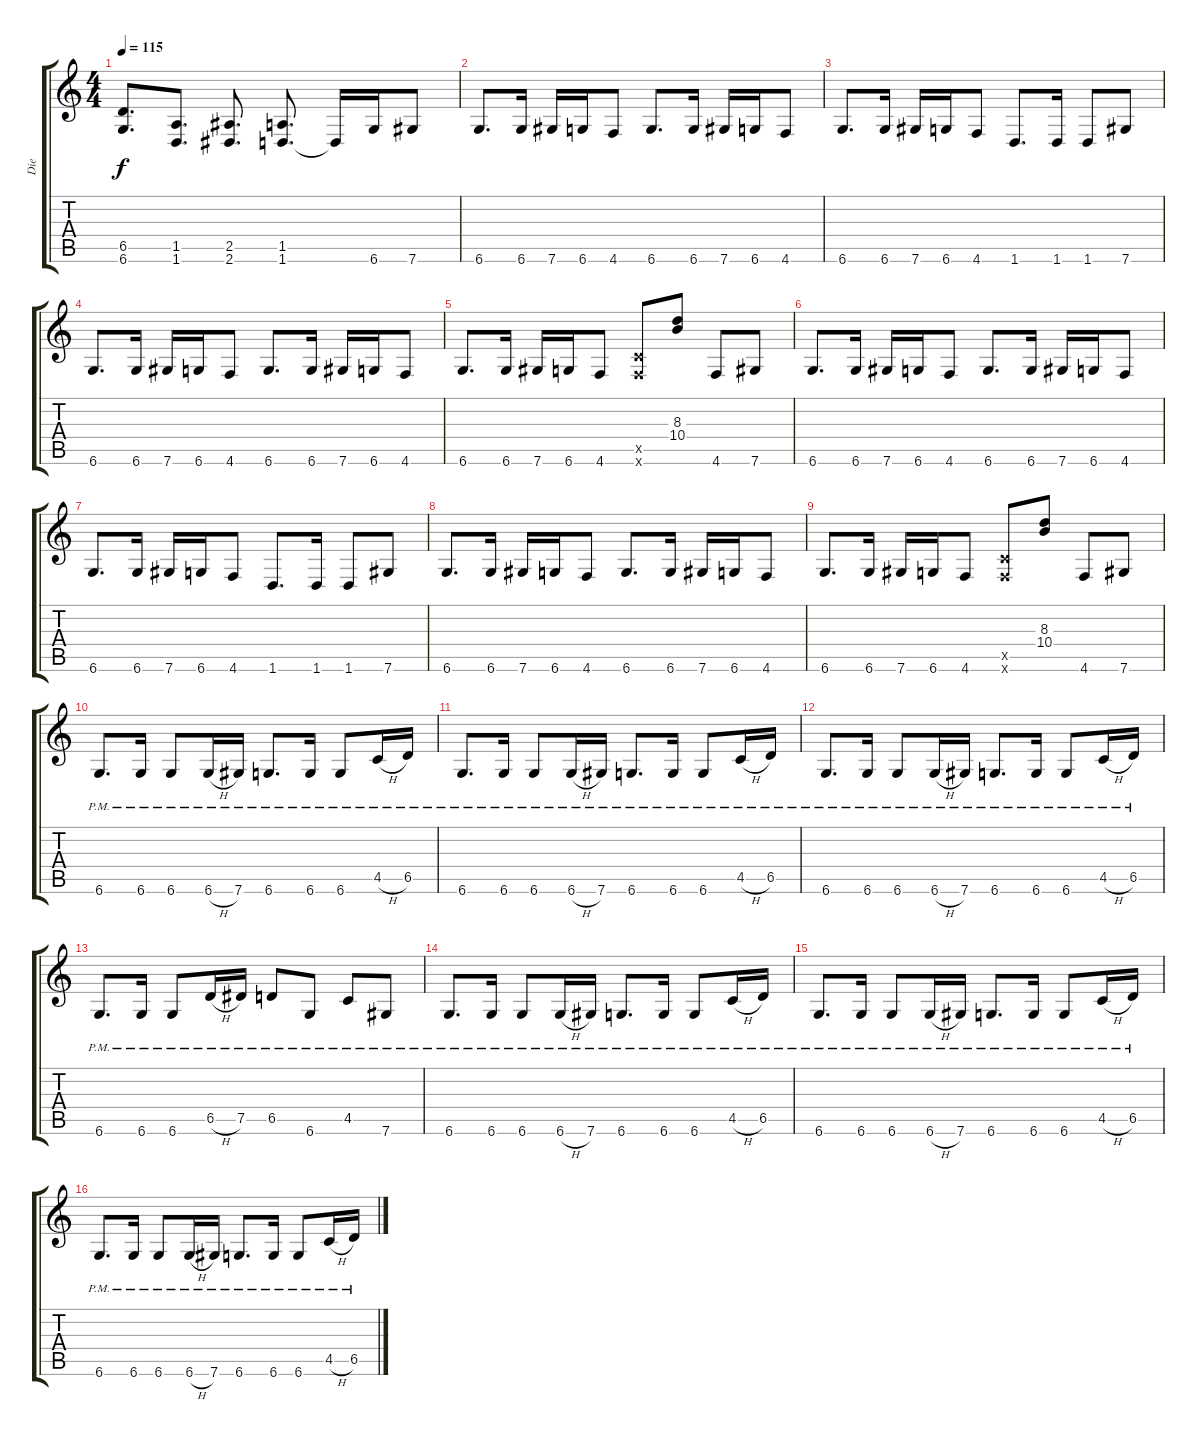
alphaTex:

\track ("Die" "Die") {instrument distortionguitar}
\staff {score tabs}
\tuning (Eb4 Bb3 Gb3 Db3 Ab2 Db2) {hide}
\ts (4 4)
\tempo 115
\clef g2
\ks c
(6.5 6.6).8{d dy f} (1.5 1.6).8{d} (2.5 2.6).8{d} (1.5 1.6).8{d} 1.6{t}.16 6.6.16 7.6.8 |
6.6.8{d} 6.6.16 7.6.16 6.6.16 4.6.8 6.6.8{d} 6.6.16 7.6.16 6.6.16 4.6.8 |
6.6.8{d} 6.6.16 7.6.16 6.6.16 4.6.8 1.6.8{d} 1.6.16 1.6.8 7.6.8 |
6.6.8{d} 6.6.16 7.6.16 6.6.16 4.6.8 6.6.8{d} 6.6.16 7.6.16 6.6.16 4.6.8 |
6.6.8{d} 6.6.16 7.6.16 6.6.16 4.6.8 (4.5{x} 4.6{x}).8 (8.3 10.4).8 4.6.8 7.6.8 |
6.6.8{d} 6.6.16 7.6.16 6.6.16 4.6.8 6.6.8{d} 6.6.16 7.6.16 6.6.16 4.6.8 |
6.6.8{d} 6.6.16 7.6.16 6.6.16 4.6.8 1.6.8{d} 1.6.16 1.6.8 7.6.8 |
6.6.8{d} 6.6.16 7.6.16 6.6.16 4.6.8 6.6.8{d} 6.6.16 7.6.16 6.6.16 4.6.8 |
6.6.8{d} 6.6.16 7.6.16 6.6.16 4.6.8 (4.5{x} 4.6{x}).8 (8.3 10.4).8 4.6.8 7.6.8 |
6.6{pm}.8{d} 6.6{pm}.16 6.6{pm}.8 6.6{h pm}.16 7.6{pm}.16 6.6{pm}.8{d} 6.6{pm}.16 6.6{pm}.8 4.5{h pm}.16 6.5{pm}.16 |
6.6{pm}.8{d} 6.6{pm}.16 6.6{pm}.8 6.6{h pm}.16 7.6{pm}.16 6.6{pm}.8{d} 6.6{pm}.16 6.6{pm}.8 4.5{h pm}.16 6.5{pm}.16 |
6.6{pm}.8{d} 6.6{pm}.16 6.6{pm}.8 6.6{h pm}.16 7.6{pm}.16 6.6{pm}.8{d} 6.6{pm}.16 6.6{pm}.8 4.5{h pm}.16 6.5{pm}.16 |
6.6{pm}.8{d} 6.6{pm}.16 6.6{pm}.8 6.5{h pm}.16 7.5{pm}.16 6.5{pm}.8 6.6{pm}.8 4.5{pm}.8 7.6{pm}.8 |
6.6{pm}.8{d} 6.6{pm}.16 6.6{pm}.8 6.6{h pm}.16 7.6{pm}.16 6.6{pm}.8{d} 6.6{pm}.16 6.6{pm}.8 4.5{h pm}.16 6.5{pm}.16 |
6.6{pm}.8{d} 6.6{pm}.16 6.6{pm}.8 6.6{h pm}.16 7.6{pm}.16 6.6{pm}.8{d} 6.6{pm}.16 6.6{pm}.8 4.5{h pm}.16 6.5{pm}.16 |
6.6{pm}.8{d} 6.6{pm}.16 6.6{pm}.8 6.6{h pm}.16 7.6{pm}.16 6.6{pm}.8{d} 6.6{pm}.16 6.6{pm}.8 4.5{h pm}.16 6.5{pm}.16
